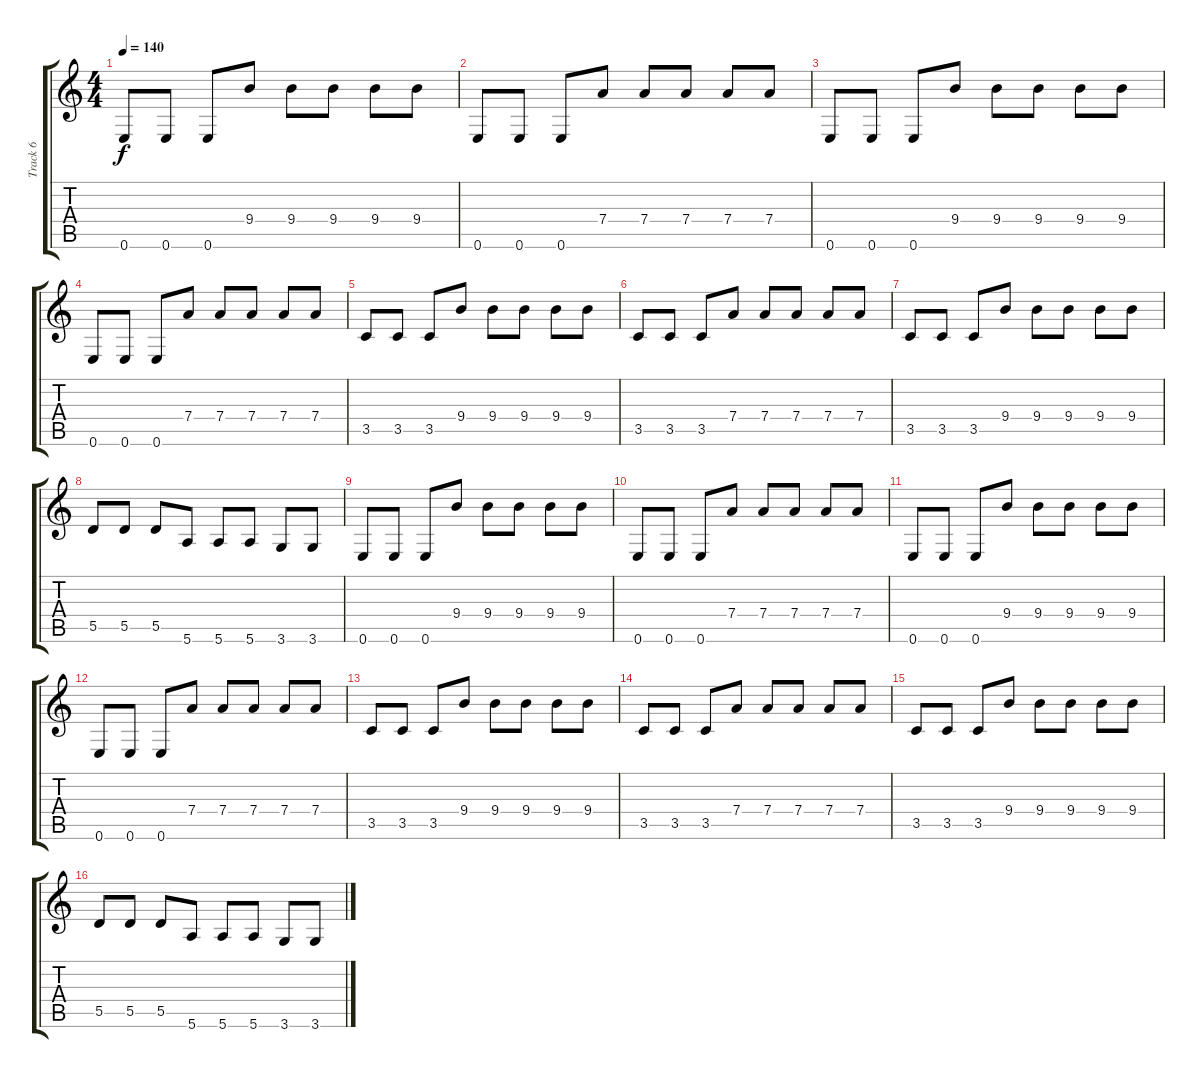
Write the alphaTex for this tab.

\track ("Track 6" "Track 6") {instrument electricbasspick}
\staff {score tabs}
\tuning (E4 B3 G3 D3 A2 E2) {hide}
\ts (4 4)
\tempo 140
\clef g2
\ks c
0.6.8{dy f} 0.6.8 0.6.8 9.4.8 9.4.8 9.4.8 9.4.8 9.4.8 |
0.6.8 0.6.8 0.6.8 7.4.8 7.4.8 7.4.8 7.4.8 7.4.8 |
0.6.8 0.6.8 0.6.8 9.4.8 9.4.8 9.4.8 9.4.8 9.4.8 |
0.6.8 0.6.8 0.6.8 7.4.8 7.4.8 7.4.8 7.4.8 7.4.8 |
3.5.8 3.5.8 3.5.8 9.4.8 9.4.8 9.4.8 9.4.8 9.4.8 |
3.5.8 3.5.8 3.5.8 7.4.8 7.4.8 7.4.8 7.4.8 7.4.8 |
3.5.8 3.5.8 3.5.8 9.4.8 9.4.8 9.4.8 9.4.8 9.4.8 |
5.5.8 5.5.8 5.5.8 5.6.8 5.6.8 5.6.8 3.6.8 3.6.8 |
0.6.8 0.6.8 0.6.8 9.4.8 9.4.8 9.4.8 9.4.8 9.4.8 |
0.6.8 0.6.8 0.6.8 7.4.8 7.4.8 7.4.8 7.4.8 7.4.8 |
0.6.8 0.6.8 0.6.8 9.4.8 9.4.8 9.4.8 9.4.8 9.4.8 |
0.6.8 0.6.8 0.6.8 7.4.8 7.4.8 7.4.8 7.4.8 7.4.8 |
3.5.8 3.5.8 3.5.8 9.4.8 9.4.8 9.4.8 9.4.8 9.4.8 |
3.5.8 3.5.8 3.5.8 7.4.8 7.4.8 7.4.8 7.4.8 7.4.8 |
3.5.8 3.5.8 3.5.8 9.4.8 9.4.8 9.4.8 9.4.8 9.4.8 |
5.5.8 5.5.8 5.5.8 5.6.8 5.6.8 5.6.8 3.6.8 3.6.8
